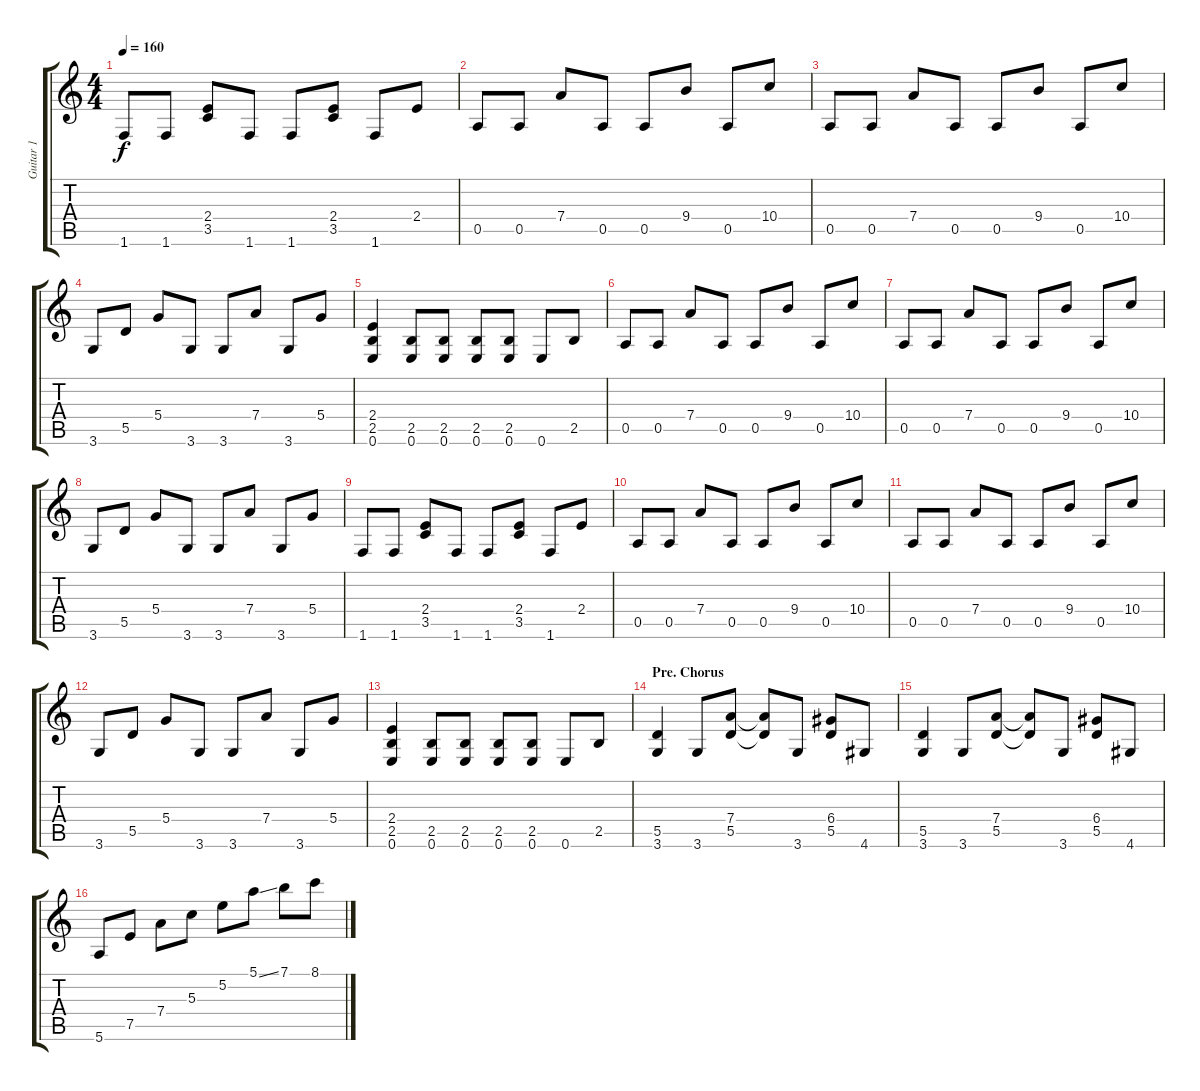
\track ("Guitar 1" "Guitar 1") {instrument distortionguitar}
\staff {score tabs}
\tuning (E4 B3 G3 D3 A2 E2) {hide}
\ts (4 4)
\tempo 160
\clef g2
\ks c
1.6.8{dy f} 1.6.8 (2.4 3.5).8 1.6.8 1.6.8 (2.4 3.5).8 1.6.8 2.4.8 |
0.5.8 0.5.8 7.4.8 0.5.8 0.5.8 9.4.8 0.5.8 10.4.8 |
0.5.8 0.5.8 7.4.8 0.5.8 0.5.8 9.4.8 0.5.8 10.4.8 |
3.6.8 5.5.8 5.4.8 3.6.8 3.6.8 7.4.8 3.6.8 5.4.8 |
(2.4 2.5 0.6).4 (2.5 0.6).8 (2.5 0.6).8 (2.5 0.6).8 (2.5 0.6).8 0.6.8 2.5.8 |
0.5.8 0.5.8 7.4.8 0.5.8 0.5.8 9.4.8 0.5.8 10.4.8 |
0.5.8 0.5.8 7.4.8 0.5.8 0.5.8 9.4.8 0.5.8 10.4.8 |
3.6.8 5.5.8 5.4.8 3.6.8 3.6.8 7.4.8 3.6.8 5.4.8 |
1.6.8 1.6.8 (2.4 3.5).8 1.6.8 1.6.8 (2.4 3.5).8 1.6.8 2.4.8 |
0.5.8 0.5.8 7.4.8 0.5.8 0.5.8 9.4.8 0.5.8 10.4.8 |
0.5.8 0.5.8 7.4.8 0.5.8 0.5.8 9.4.8 0.5.8 10.4.8 |
3.6.8 5.5.8 5.4.8 3.6.8 3.6.8 7.4.8 3.6.8 5.4.8 |
(2.4 2.5 0.6).4 (2.5 0.6).8 (2.5 0.6).8 (2.5 0.6).8 (2.5 0.6).8 0.6.8 2.5.8 |
\section ("" "Pre. Chorus")
(5.5 3.6).4 3.6.8 (7.4 5.5).8 (7.4{t} 5.5{t}).8 3.6.8 (6.4 5.5).8 4.6.8 |
(5.5 3.6).4 3.6.8 (7.4 5.5).8 (7.4{t} 5.5{t}).8 3.6.8 (6.4 5.5).8 4.6.8 |
5.6.8 7.5.8 7.4.8 5.3.8 5.2.8 5.1{ss}.8 7.1.8 8.1.8
